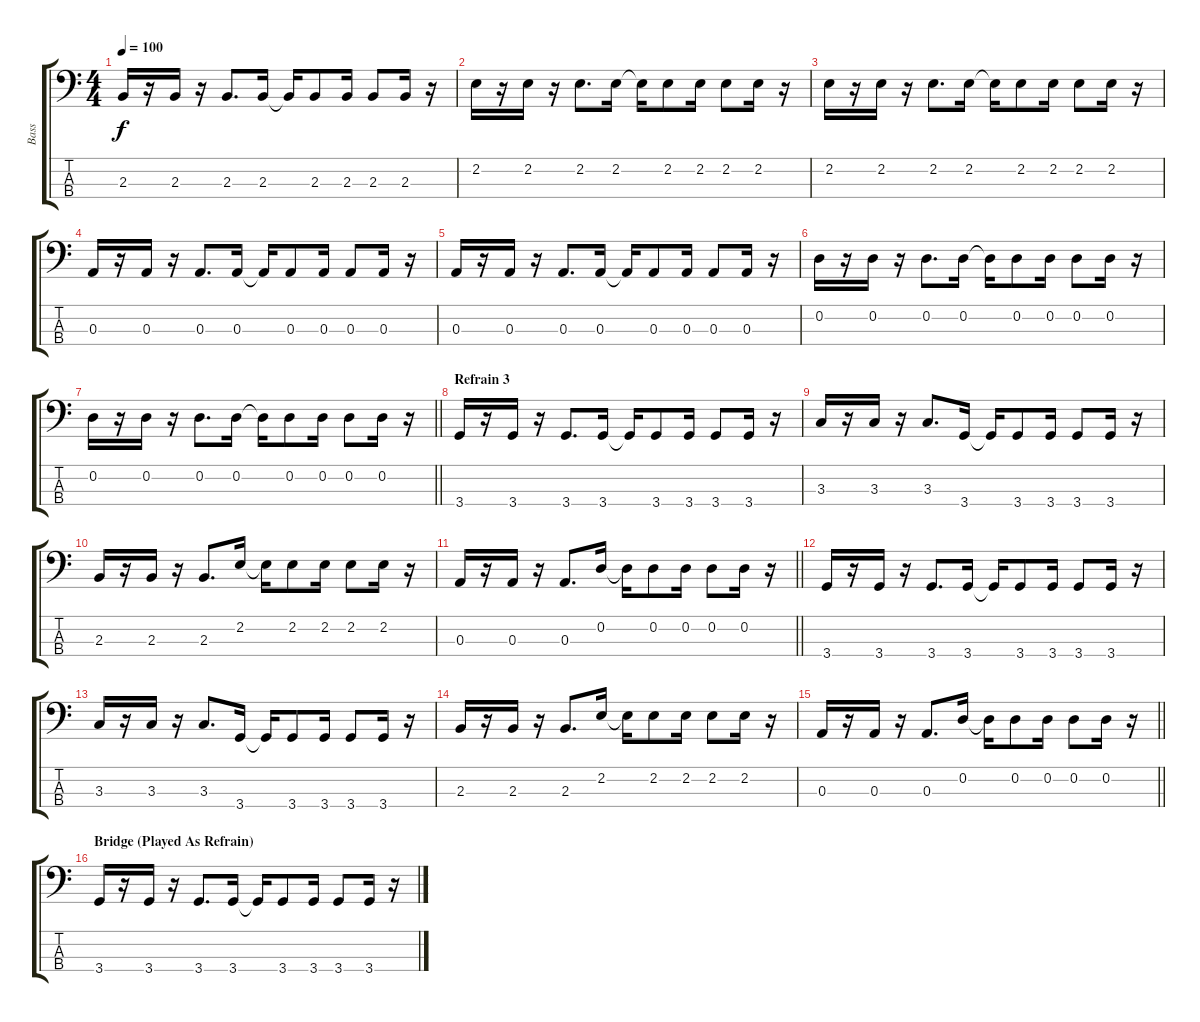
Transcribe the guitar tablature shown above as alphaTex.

\track ("Bass" "Bass") {instrument electricbassfinger}
\staff {score tabs}
\tuning (G2 D2 A1 E1) {hide}
\ts (4 4)
\tempo 100
\clef f4
\ks c
2.3.16{dy f} r.16 2.3.16 r.16 2.3.8{d} 2.3.16 2.3{t}.16 2.3.8 2.3.16 2.3.8 2.3.16 r.16 |
2.2.16 r.16 2.2.16 r.16 2.2.8{d} 2.2.16 2.2{t}.16 2.2.8 2.2.16 2.2.8 2.2.16 r.16 |
2.2.16 r.16 2.2.16 r.16 2.2.8{d} 2.2.16 2.2{t}.16 2.2.8 2.2.16 2.2.8 2.2.16 r.16 |
0.3.16 r.16 0.3.16 r.16 0.3.8{d} 0.3.16 0.3{t}.16 0.3.8 0.3.16 0.3.8 0.3.16 r.16 |
0.3.16 r.16 0.3.16 r.16 0.3.8{d} 0.3.16 0.3{t}.16 0.3.8 0.3.16 0.3.8 0.3.16 r.16 |
0.2.16 r.16 0.2.16 r.16 0.2.8{d} 0.2.16 0.2{t}.16 0.2.8 0.2.16 0.2.8 0.2.16 r.16 |
\barLineRight lightlight
0.2.16 r.16 0.2.16 r.16 0.2.8{d} 0.2.16 0.2{t}.16 0.2.8 0.2.16 0.2.8 0.2.16 r.16 |
\section ("" "Refrain 3")
3.4.16 r.16 3.4.16 r.16 3.4.8{d} 3.4.16 3.4{t}.16 3.4.8 3.4.16 3.4.8 3.4.16 r.16 |
3.3.16 r.16 3.3.16 r.16 3.3.8{d} 3.4.16 3.4{t}.16 3.4.8 3.4.16 3.4.8 3.4.16 r.16 |
2.3.16 r.16 2.3.16 r.16 2.3.8{d} 2.2.16 2.2{t}.16 2.2.8 2.2.16 2.2.8 2.2.16 r.16 |
\barLineRight lightlight
0.3.16 r.16 0.3.16 r.16 0.3.8{d} 0.2.16 0.2{t}.16 0.2.8 0.2.16 0.2.8 0.2.16 r.16 |
3.4.16 r.16 3.4.16 r.16 3.4.8{d} 3.4.16 3.4{t}.16 3.4.8 3.4.16 3.4.8 3.4.16 r.16 |
3.3.16 r.16 3.3.16 r.16 3.3.8{d} 3.4.16 3.4{t}.16 3.4.8 3.4.16 3.4.8 3.4.16 r.16 |
2.3.16 r.16 2.3.16 r.16 2.3.8{d} 2.2.16 2.2{t}.16 2.2.8 2.2.16 2.2.8 2.2.16 r.16 |
\barLineRight lightlight
0.3.16 r.16 0.3.16 r.16 0.3.8{d} 0.2.16 0.2{t}.16 0.2.8 0.2.16 0.2.8 0.2.16 r.16 |
\section ("" "Bridge (Played As Refrain)")
3.4.16 r.16 3.4.16 r.16 3.4.8{d} 3.4.16 3.4{t}.16 3.4.8 3.4.16 3.4.8 3.4.16 r.16
